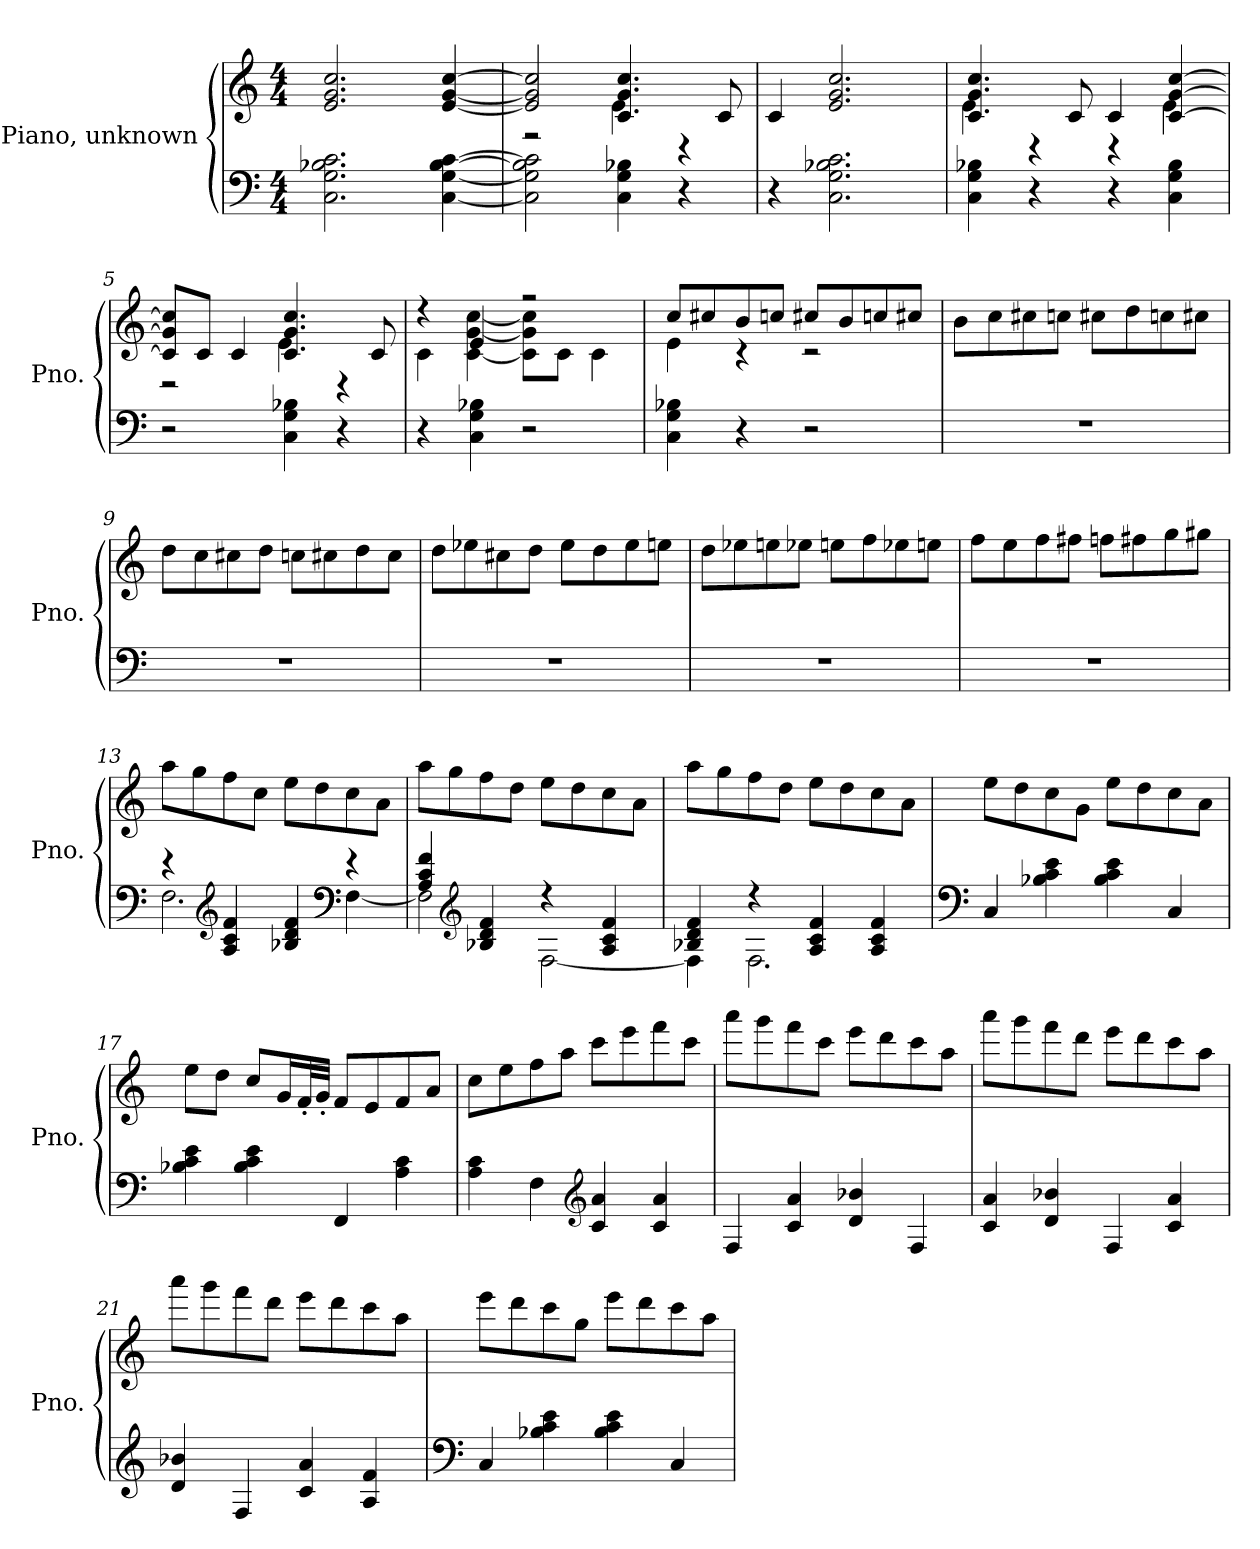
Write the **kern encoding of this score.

**kern	**kern
*part1	*part1
*staff2	*staff1
*I"Piano, unknown	*
*I'Pno.	*
*clefF4	*clefG2
*k[]	*k[]
*M4/4	*M4/4
*MM120	*MM120
=1	=1
2.C\ 2.G\ 2.B-X\ 2.c\	2.e/ 2.g/ 2.cc/
[4C\ [4G\ [4B-\ [4c\	[4e/ [4g/ [4cc/
=2	=2
*	*^
2C\] 2G\] 2B-\] 2c\]	2e/] 2g/] 2cc/]	2r
4C\ 4G\ 4B-X\	4.c/ 4.g/ 4.cc/	4e\
4r	.	4r
.	8c/	.
*	*v	*v
=3	=3
4r	4c/
2.C\ 2.G\ 2.B-X\ 2.c\	2.e/ 2.g/ 2.cc/
=4	=4
*	*^
4C\ 4G\ 4B-X\	4.c/ 4.g/ 4.cc/	4e\
4r	.	4r
.	8c/	.
4r	4c/	4r
4C\ 4G\ 4B-\	[4c/ [4g/ [4cc/	4e\
=5	=5	=5
2r	8c/] 8g/] 8cc/]L	2r
.	8c/J	.
.	4c/	.
4C\ 4G\ 4B-X\	4.c/ 4.g/ 4.cc/	4e\
4r	.	4r
.	8c/	.
=6	=6	=6
4r	4r	4c\
4C\ 4G\ 4B-X\	4e/	[4c\ [4g\ [4cc\
2r	2r	8c\] 8g\] 8cc\]L
.	.	8c\J
.	.	4c\
!!LO:LB:g=z	!!
=7	=7	=7
4C\ 4G\ 4B-X\	8cc/L	4e\
.	8cc#X/	.
4r	8b/	4r
.	8ccn/J	.
2r	8cc#X/L	2r
.	8b/	.
.	8ccn/	.
.	8cc#X/J	.
*	*v	*v
=8	=8
1r	8b\L
.	8cc\
.	8cc#X\
.	8ccn\J
.	8cc#X\L
.	8dd\
.	8ccn\
.	8cc#X\J
=9	=9
1r	8dd\L
.	8cc\
.	8cc#X\
.	8dd\J
.	8ccn\L
.	8cc#X\
.	8dd\
.	8cc#\J
!!LO:LB:g=z
=10	=10
1r	8dd\L
.	8ee-X\
.	8cc#X\
.	8dd\J
.	8ee-\L
.	8dd\
.	8ee-\
.	8een\J
=11	=11
1r	8dd\L
.	8ee-X\
.	8een\
.	8ee-X\J
.	8een\L
.	8ff\
.	8ee-X\
.	8een\J
=12	=12
1r	8ff\L
.	8ee\
.	8ff\
.	8ff#X\J
.	8ffn\L
.	8ff#X\
.	8gg\
.	8gg#X\J
=13	=13
*^	*
4r	2.F\	8aa\L
.	.	8gg\
*clefG2	*	*
4A/ 4c/ 4f/	.	8ff\
.	.	8cc\J
4B-X/ 4d/ 4f/	.	8ee\L
.	.	8dd\
*clefF4	*	*
4r	[4F\	8cc\
.	.	8a\J
!!LO:LB:g=z
=14	=14	=14
4A/ 4c/ 4f/	2F\]	8aa\L
.	.	8gg\
*clefG2	*	*
4B-X/ 4d/ 4f/	.	8ff\
.	.	8dd\J
4r	[2F\	8ee\L
.	.	8dd\
4A/ 4c/ 4f/	.	8cc\
.	.	8a\J
=15	=15	=15
4B-X/ 4d/ 4f/	4F\]	8aa\L
.	.	8gg\
4r	2.F\	8ff\
.	.	8dd\J
4A/ 4c/ 4f/	.	8ee\L
.	.	8dd\
4A/ 4c/ 4f/	.	8cc\
.	.	8a\J
*v	*v	*
=16	=16
*clefF4	*
4C/	8ee\L
.	8dd\
4B-X\ 4c\ 4e\	8cc\
.	8g\J
4B-\ 4c\ 4e\	8ee\L
.	8dd\
4C/	8cc\
.	8a\J
=17	=17
4B-X\ 4c\ 4e\	8ee\L
.	8dd\J
4B-\ 4c\ 4e\	8cc/L
.	16g/L
.	32f'/L
.	32g'/JJJ
4FF/	8f/L
.	8e/
4A\ 4c\	8f/
.	8a/J
!!LO:LB:g=z
=18	=18
4A\ 4c\	8cc\L
.	8ee\
4F\	8ff\
.	8aa\J
*clefG2	*
4c/ 4a/	8ccc\L
.	8eee\
4c/ 4a/	8fff\
.	8ccc\J
=19	=19
4F/	8aaa\L
.	8ggg\
4c/ 4a/	8fff\
.	8ccc\J
4d/ 4b-X/	8eee\L
.	8ddd\
4F/	8ccc\
.	8aa\J
=20	=20
4c/ 4a/	8aaa\L
.	8ggg\
4d/ 4b-X/	8fff\
.	8ddd\J
4F/	8eee\L
.	8ddd\
4c/ 4a/	8ccc\
.	8aa\J
=21	=21
4d/ 4b-X/	8aaa\L
.	8ggg\
4F/	8fff\
.	8ddd\J
4c/ 4a/	8eee\L
.	8ddd\
4A/ 4f/	8ccc\
.	8aa\J
!!LO:LB:g=z
=22	=22
*clefF4	*
4C/	8eee\L
.	8ddd\
4B-X\ 4c\ 4e\	8ccc\
.	8gg\J
4B-\ 4c\ 4e\	8eee\L
.	8ddd\
4C/	8ccc\
.	8aa\J
=	=
*-	*-
